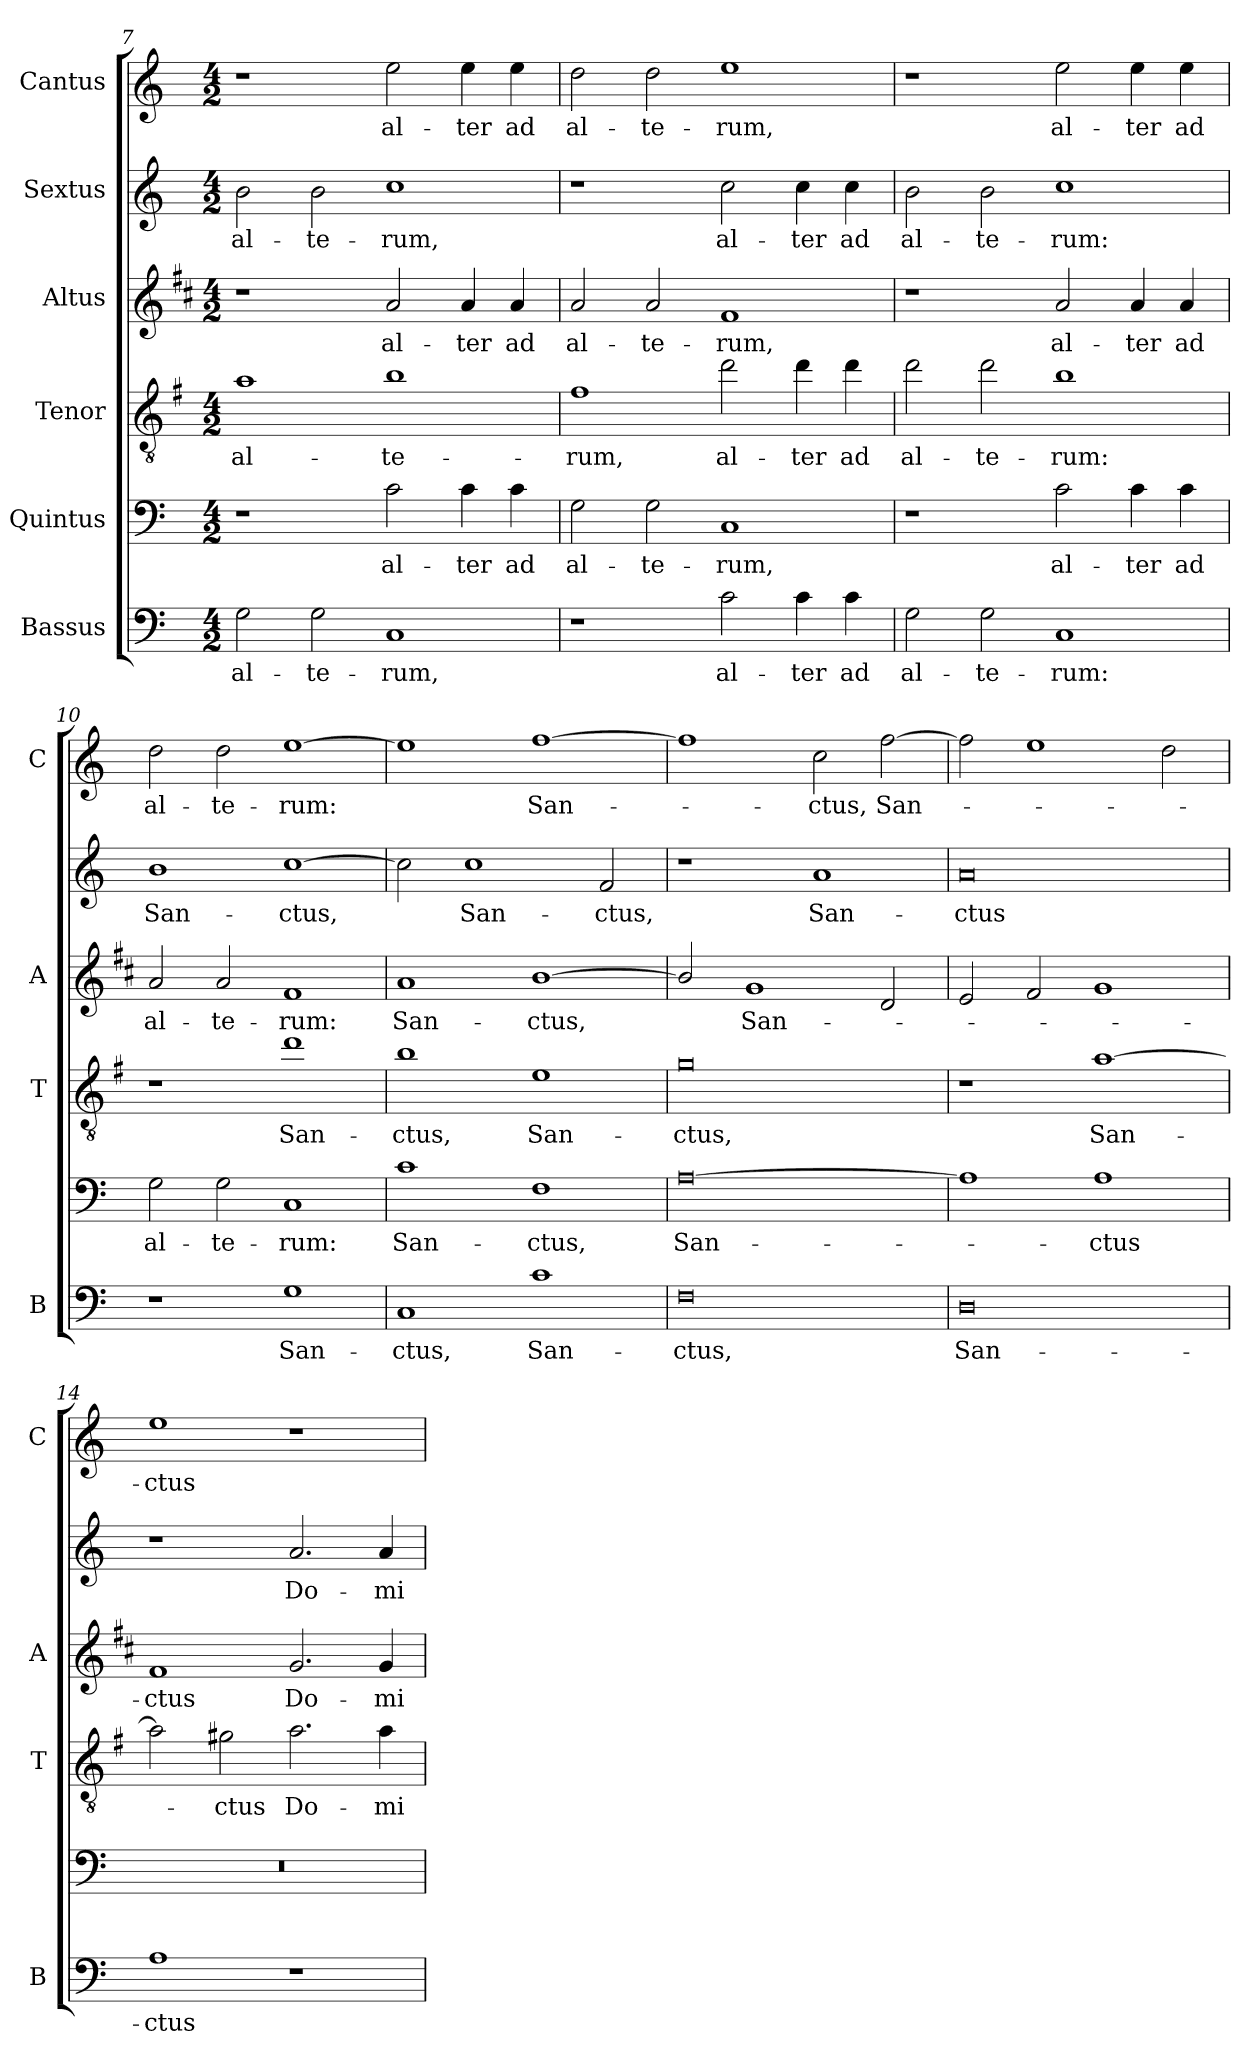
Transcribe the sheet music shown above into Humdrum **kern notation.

**kern	**text	**kern	**text	**kern	**text	**kern	**text	**kern	**text	**kern	**text
*part6	*part6	*part5	*part5	*part4	*part4	*part3	*part3	*part2	*part2	*part1	*part1
*staff6	*staff6	*staff5	*staff5	*staff4	*staff4	*staff3	*staff3	*staff2	*staff2	*staff1	*staff1
*I"Bassus	*	*I"Quintus	*	*I"Tenor	*	*I"Altus	*	*I"Sextus	*	*I"Cantus	*
*I'B	*	*	*	*I'T	*	*I'A	*	*	*	*I'C	*
*clefF4	*	*clefF4	*	*clefGv2	*	*clefG2	*	*clefG2	*	*clefG2	*
*	*	*	*	*ITrd4c7	*	*ITrd1c2	*	*	*	*	*
*k[]	*	*k[]	*	*k[]	*	*k[]	*	*k[]	*	*k[]	*
*C:	*	*C:	*	*C:	*	*C:	*	*C:	*	*C:	*
*M4/2	*	*M4/2	*	*M4/2	*	*M4/2	*	*M4/2	*	*M4/2	*
=7	=7	=7	=7	=7	=7	=7	=7	=7	=7	=7	=7
!	!LO:LY:b	!	!	!	!LO:LY:b	!	!	!	!LO:LY:b	!	!
2G\	al-	1r	.	1d	al-	1r	.	2b\	al-	1r	.
!	!LO:LY:b	!	!	!	!	!	!	!	!LO:LY:b	!	!
2G\	-te-	.	.	.	.	.	.	2b\	-te-	.	.
!	!LO:LY:b	!	!LO:LY:b	!	!LO:LY:b	!	!LO:LY:b	!	!LO:LY:b	!	!LO:LY:b
1C	-rum,	2c\	al-	1e	-te-	2g/	al-	1cc	-rum,	2ee\	al-
!	!	!	!LO:LY:b	!	!	!	!LO:LY:b	!	!	!	!LO:LY:b
.	.	4c\	-ter	.	.	4g/	-ter	.	.	4ee\	-ter
!	!	!	!LO:LY:b	!	!	!	!LO:LY:b	!	!	!	!LO:LY:b
.	.	4c\	ad	.	.	4g/	ad	.	.	4ee\	ad
=8	=8	=8	=8	=8	=8	=8	=8	=8	=8	=8	=8
!	!	!	!LO:LY:b	!	!LO:LY:b	!	!LO:LY:b	!	!	!	!LO:LY:b
1r	.	2G\	al-	1B	-rum,	2g/	al-	1r	.	2dd\	al-
!	!	!	!LO:LY:b	!	!	!	!LO:LY:b	!	!	!	!LO:LY:b
.	.	2G\	-te-	.	.	2g/	-te-	.	.	2dd\	-te-
!	!LO:LY:b	!	!LO:LY:b	!	!LO:LY:b	!	!LO:LY:b	!	!LO:LY:b	!	!LO:LY:b
2c\	al-	1C	-rum,	2g\	al-	1e	-rum,	2cc\	al-	1ee	-rum,
!	!LO:LY:b	!	!	!	!LO:LY:b	!	!	!	!LO:LY:b	!	!
4c\	-ter	.	.	4g\	-ter	.	.	4cc\	-ter	.	.
!	!LO:LY:b	!	!	!	!LO:LY:b	!	!	!	!LO:LY:b	!	!
4c\	ad	.	.	4g\	ad	.	.	4cc\	ad	.	.
=9	=9	=9	=9	=9	=9	=9	=9	=9	=9	=9	=9
!	!LO:LY:b	!	!	!	!LO:LY:b	!	!	!	!LO:LY:b	!	!
2G\	al-	1r	.	2g\	al-	1r	.	2b\	al-	1r	.
!	!LO:LY:b	!	!	!	!LO:LY:b	!	!	!	!LO:LY:b	!	!
2G\	-te-	.	.	2g\	-te-	.	.	2b\	-te-	.	.
!	!LO:LY:b	!	!LO:LY:b	!	!LO:LY:b	!	!LO:LY:b	!	!LO:LY:b	!	!LO:LY:b
1C	-rum:	2c\	al-	1e	-rum:	2g/	al-	1cc	-rum:	2ee\	al-
!	!	!	!LO:LY:b	!	!	!	!LO:LY:b	!	!	!	!LO:LY:b
.	.	4c\	-ter	.	.	4g/	-ter	.	.	4ee\	-ter
!	!	!	!LO:LY:b	!	!	!	!LO:LY:b	!	!	!	!LO:LY:b
.	.	4c\	ad	.	.	4g/	ad	.	.	4ee\	ad
=10	=10	=10	=10	=10	=10	=10	=10	=10	=10	=10	=10
!	!	!	!LO:LY:b	!	!	!	!LO:LY:b	!	!LO:LY:b	!	!LO:LY:b
1r	.	2G\	al-	1r	.	2g/	al-	1b	San-	2dd\	al-
!	!	!	!LO:LY:b	!	!	!	!LO:LY:b	!	!	!	!LO:LY:b
.	.	2G\	-te-	.	.	2g/	-te-	.	.	2dd\	-te-
!	!LO:LY:b	!	!LO:LY:b	!	!LO:LY:b	!	!LO:LY:b	!	!LO:LY:b	!	!LO:LY:b
1G	San-	1C	-rum:	1g	San-	1e	-rum:	[1cc	-ctus,	[1ee	-rum:
=11	=11	=11	=11	=11	=11	=11	=11	=11	=11	=11	=11
!	!LO:LY:b	!	!LO:LY:b	!	!LO:LY:b	!	!LO:LY:b	!	!	!	!
1C	-ctus,	1c	San-	1e	-ctus,	1g	San-	2cc\]	.	1ee]	.
!	!	!	!	!	!	!	!	!	!LO:LY:b	!	!
.	.	.	.	.	.	.	.	1cc	San-	.	.
!	!LO:LY:b	!	!LO:LY:b	!	!LO:LY:b	!	!LO:LY:b	!	!	!	!LO:LY:b
1c	San-	1F	-ctus,	1A	San-	[1a	-ctus,	.	.	[1ff	San-
!	!	!	!	!	!	!	!	!	!LO:LY:b	!	!
.	.	.	.	.	.	.	.	2f/	-ctus,	.	.
!!LO:PB:g=z
=12	=12	=12	=12	=12	=12	=12	=12	=12	=12	=12	=12
!	!LO:LY:b	!	!LO:LY:b	!	!LO:LY:b	!	!	!	!	!	!
0F	-ctus,	[0A	San-	0c	-ctus,	2a/]	.	1r	.	1ff]	.
!	!	!	!	!	!	!	!LO:LY:b	!	!	!	!
.	.	.	.	.	.	1f	San-	.	.	.	.
!	!	!	!	!	!	!	!	!	!LO:LY:b	!	!LO:LY:b
.	.	.	.	.	.	.	.	1a	San-	2cc\	-ctus,
!	!	!	!	!	!	!	!	!	!	!	!LO:LY:b
.	.	.	.	.	.	2c/	.	.	.	[2ff\	San-
=13	=13	=13	=13	=13	=13	=13	=13	=13	=13	=13	=13
!	!LO:LY:b	!	!	!	!	!	!	!	!LO:LY:b	!	!
0D	San-	1A]	.	1r	.	2d/	.	0a	-ctus	2ff\]	.
.	.	.	.	.	.	2e/	.	.	.	1ee	.
!	!	!	!LO:LY:b	!	!LO:LY:b	!	!	!	!	!	!
.	.	1A	-ctus	[1d	San-	1f	.	.	.	.	.
.	.	.	.	.	.	.	.	.	.	2dd\	.
=14	=14	=14	=14	=14	=14	=14	=14	=14	=14	=14	=14
!	!LO:LY:b	!	!	!	!	!	!LO:LY:b	!	!	!	!LO:LY:b
1A	-ctus	0r	.	2d\]	.	1e	-ctus	1r	.	1ee	-ctus
!	!	!	!	!	!LO:LY:b	!	!	!	!	!	!
.	.	.	.	2c#X\	-ctus	.	.	.	.	.	.
!	!	!	!	!	!LO:LY:b	!	!LO:LY:b	!	!LO:LY:b	!	!
1r	.	.	.	2.d\	Do-	2.f/	Do-	2.a/	Do-	1r	.
!	!	!	!	!	!LO:LY:b	!	!LO:LY:b	!	!LO:LY:b	!	!
.	.	.	.	4d\	-mi-	4f/	-mi-	4a/	-mi-	.	.
=	=	=	=	=	=	=	=	=	=	=	=
*-	*-	*-	*-	*-	*-	*-	*-	*-	*-	*-	*-
